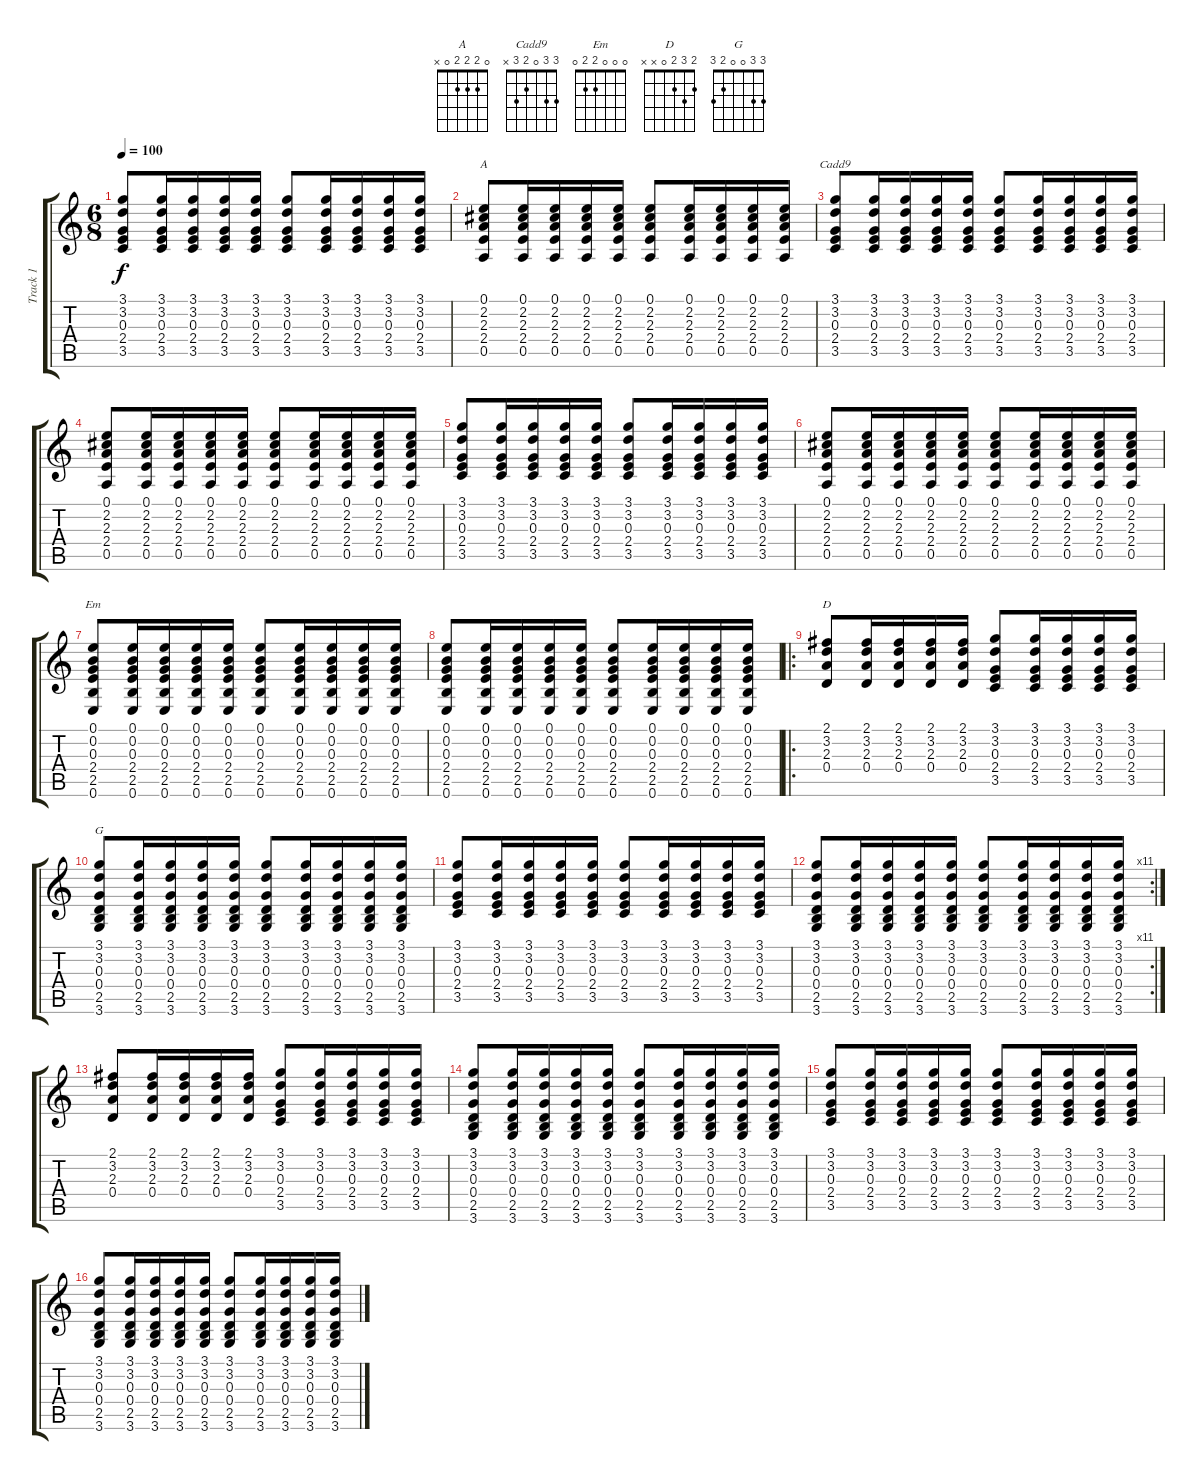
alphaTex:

\track ("Track 1" "Track 1") {instrument acousticguitarsteel}
\staff {score tabs}
\tuning (E4 B3 G3 D3 A2 E2) {hide}
\chord ("A" 0 2 2 2 0 x)
\chord ("Cadd9" 3 3 0 2 3 x)
\chord ("Em" 0 0 0 2 2 0)
\chord ("D" 2 3 2 0 x x)
\chord ("G" 3 3 0 0 2 3)
\ts (6 8)
\tempo 100
\clef g2
\ks c
(3.1 3.2 0.3 2.4 3.5).8{dy f} (3.1 3.2 0.3 2.4 3.5).16 (3.1 3.2 0.3 2.4 3.5).16 (3.1 3.2 0.3 2.4 3.5).16 (3.1 3.2 0.3 2.4 3.5).16 (3.1 3.2 0.3 2.4 3.5).8 (3.1 3.2 0.3 2.4 3.5).16 (3.1 3.2 0.3 2.4 3.5).16 (3.1 3.2 0.3 2.4 3.5).16 (3.1 3.2 0.3 2.4 3.5).16 |
(0.1 2.2 2.3 2.4 0.5).8{ch "A"} (0.1 2.2 2.3 2.4 0.5).16 (0.1 2.2 2.3 2.4 0.5).16 (0.1 2.2 2.3 2.4 0.5).16 (0.1 2.2 2.3 2.4 0.5).16 (0.1 2.2 2.3 2.4 0.5).8 (0.1 2.2 2.3 2.4 0.5).16 (0.1 2.2 2.3 2.4 0.5).16 (0.1 2.2 2.3 2.4 0.5).16 (0.1 2.2 2.3 2.4 0.5).16 |
(3.1 3.2 0.3 2.4 3.5).8{ch "Cadd9"} (3.1 3.2 0.3 2.4 3.5).16 (3.1 3.2 0.3 2.4 3.5).16 (3.1 3.2 0.3 2.4 3.5).16 (3.1 3.2 0.3 2.4 3.5).16 (3.1 3.2 0.3 2.4 3.5).8 (3.1 3.2 0.3 2.4 3.5).16 (3.1 3.2 0.3 2.4 3.5).16 (3.1 3.2 0.3 2.4 3.5).16 (3.1 3.2 0.3 2.4 3.5).16 |
(0.1 2.2 2.3 2.4 0.5).8 (0.1 2.2 2.3 2.4 0.5).16 (0.1 2.2 2.3 2.4 0.5).16 (0.1 2.2 2.3 2.4 0.5).16 (0.1 2.2 2.3 2.4 0.5).16 (0.1 2.2 2.3 2.4 0.5).8 (0.1 2.2 2.3 2.4 0.5).16 (0.1 2.2 2.3 2.4 0.5).16 (0.1 2.2 2.3 2.4 0.5).16 (0.1 2.2 2.3 2.4 0.5).16 |
(3.1 3.2 0.3 2.4 3.5).8 (3.1 3.2 0.3 2.4 3.5).16 (3.1 3.2 0.3 2.4 3.5).16 (3.1 3.2 0.3 2.4 3.5).16 (3.1 3.2 0.3 2.4 3.5).16 (3.1 3.2 0.3 2.4 3.5).8 (3.1 3.2 0.3 2.4 3.5).16 (3.1 3.2 0.3 2.4 3.5).16 (3.1 3.2 0.3 2.4 3.5).16 (3.1 3.2 0.3 2.4 3.5).16 |
(0.1 2.2 2.3 2.4 0.5).8 (0.1 2.2 2.3 2.4 0.5).16 (0.1 2.2 2.3 2.4 0.5).16 (0.1 2.2 2.3 2.4 0.5).16 (0.1 2.2 2.3 2.4 0.5).16 (0.1 2.2 2.3 2.4 0.5).8 (0.1 2.2 2.3 2.4 0.5).16 (0.1 2.2 2.3 2.4 0.5).16 (0.1 2.2 2.3 2.4 0.5).16 (0.1 2.2 2.3 2.4 0.5).16 |
(0.1 0.2 0.3 2.4 2.5 0.6).8{ch "Em"} (0.1 0.2 0.3 2.4 2.5 0.6).16 (0.1 0.2 0.3 2.4 2.5 0.6).16 (0.1 0.2 0.3 2.4 2.5 0.6).16 (0.1 0.2 0.3 2.4 2.5 0.6).16 (0.1 0.2 0.3 2.4 2.5 0.6).8 (0.1 0.2 0.3 2.4 2.5 0.6).16 (0.1 0.2 0.3 2.4 2.5 0.6).16 (0.1 0.2 0.3 2.4 2.5 0.6).16 (0.1 0.2 0.3 2.4 2.5 0.6).16 |
(0.1 0.2 0.3 2.4 2.5 0.6).8 (0.1 0.2 0.3 2.4 2.5 0.6).16 (0.1 0.2 0.3 2.4 2.5 0.6).16 (0.1 0.2 0.3 2.4 2.5 0.6).16 (0.1 0.2 0.3 2.4 2.5 0.6).16 (0.1 0.2 0.3 2.4 2.5 0.6).8 (0.1 0.2 0.3 2.4 2.5 0.6).16 (0.1 0.2 0.3 2.4 2.5 0.6).16 (0.1 0.2 0.3 2.4 2.5 0.6).16 (0.1 0.2 0.3 2.4 2.5 0.6).16 |
\ro
(2.1 3.2 2.3 0.4).8{ch "D"} (2.1 3.2 2.3 0.4).16 (2.1 3.2 2.3 0.4).16 (2.1 3.2 2.3 0.4).16 (2.1 3.2 2.3 0.4).16 (3.1 3.2 0.3 2.4 3.5).8 (3.1 3.2 0.3 2.4 3.5).16 (3.1 3.2 0.3 2.4 3.5).16 (3.1 3.2 0.3 2.4 3.5).16 (3.1 3.2 0.3 2.4 3.5).16 |
(3.1 3.2 0.3 0.4 2.5 3.6).8{ch "G"} (3.1 3.2 0.3 0.4 2.5 3.6).16 (3.1 3.2 0.3 0.4 2.5 3.6).16 (3.1 3.2 0.3 0.4 2.5 3.6).16 (3.1 3.2 0.3 0.4 2.5 3.6).16 (3.1 3.2 0.3 0.4 2.5 3.6).8 (3.1 3.2 0.3 0.4 2.5 3.6).16 (3.1 3.2 0.3 0.4 2.5 3.6).16 (3.1 3.2 0.3 0.4 2.5 3.6).16 (3.1 3.2 0.3 0.4 2.5 3.6).16 |
(3.1 3.2 0.3 2.4 3.5).8 (3.1 3.2 0.3 2.4 3.5).16 (3.1 3.2 0.3 2.4 3.5).16 (3.1 3.2 0.3 2.4 3.5).16 (3.1 3.2 0.3 2.4 3.5).16 (3.1 3.2 0.3 2.4 3.5).8 (3.1 3.2 0.3 2.4 3.5).16 (3.1 3.2 0.3 2.4 3.5).16 (3.1 3.2 0.3 2.4 3.5).16 (3.1 3.2 0.3 2.4 3.5).16 |
\rc 11
(3.1 3.2 0.3 0.4 2.5 3.6).8 (3.1 3.2 0.3 0.4 2.5 3.6).16 (3.1 3.2 0.3 0.4 2.5 3.6).16 (3.1 3.2 0.3 0.4 2.5 3.6).16 (3.1 3.2 0.3 0.4 2.5 3.6).16 (3.1 3.2 0.3 0.4 2.5 3.6).8 (3.1 3.2 0.3 0.4 2.5 3.6).16 (3.1 3.2 0.3 0.4 2.5 3.6).16 (3.1 3.2 0.3 0.4 2.5 3.6).16 (3.1 3.2 0.3 0.4 2.5 3.6).16 |
(2.1 3.2 2.3 0.4).8 (2.1 3.2 2.3 0.4).16 (2.1 3.2 2.3 0.4).16 (2.1 3.2 2.3 0.4).16 (2.1 3.2 2.3 0.4).16 (3.1 3.2 0.3 2.4 3.5).8 (3.1 3.2 0.3 2.4 3.5).16 (3.1 3.2 0.3 2.4 3.5).16 (3.1 3.2 0.3 2.4 3.5).16 (3.1 3.2 0.3 2.4 3.5).16 |
(3.1 3.2 0.3 0.4 2.5 3.6).8 (3.1 3.2 0.3 0.4 2.5 3.6).16 (3.1 3.2 0.3 0.4 2.5 3.6).16 (3.1 3.2 0.3 0.4 2.5 3.6).16 (3.1 3.2 0.3 0.4 2.5 3.6).16 (3.1 3.2 0.3 0.4 2.5 3.6).8 (3.1 3.2 0.3 0.4 2.5 3.6).16 (3.1 3.2 0.3 0.4 2.5 3.6).16 (3.1 3.2 0.3 0.4 2.5 3.6).16 (3.1 3.2 0.3 0.4 2.5 3.6).16 |
(3.1 3.2 0.3 2.4 3.5).8 (3.1 3.2 0.3 2.4 3.5).16 (3.1 3.2 0.3 2.4 3.5).16 (3.1 3.2 0.3 2.4 3.5).16 (3.1 3.2 0.3 2.4 3.5).16 (3.1 3.2 0.3 2.4 3.5).8 (3.1 3.2 0.3 2.4 3.5).16 (3.1 3.2 0.3 2.4 3.5).16 (3.1 3.2 0.3 2.4 3.5).16 (3.1 3.2 0.3 2.4 3.5).16 |
(3.1 3.2 0.3 0.4 2.5 3.6).8 (3.1 3.2 0.3 0.4 2.5 3.6).16 (3.1 3.2 0.3 0.4 2.5 3.6).16 (3.1 3.2 0.3 0.4 2.5 3.6).16 (3.1 3.2 0.3 0.4 2.5 3.6).16 (3.1 3.2 0.3 0.4 2.5 3.6).8 (3.1 3.2 0.3 0.4 2.5 3.6).16 (3.1 3.2 0.3 0.4 2.5 3.6).16 (3.1 3.2 0.3 0.4 2.5 3.6).16 (3.1 3.2 0.3 0.4 2.5 3.6).16
